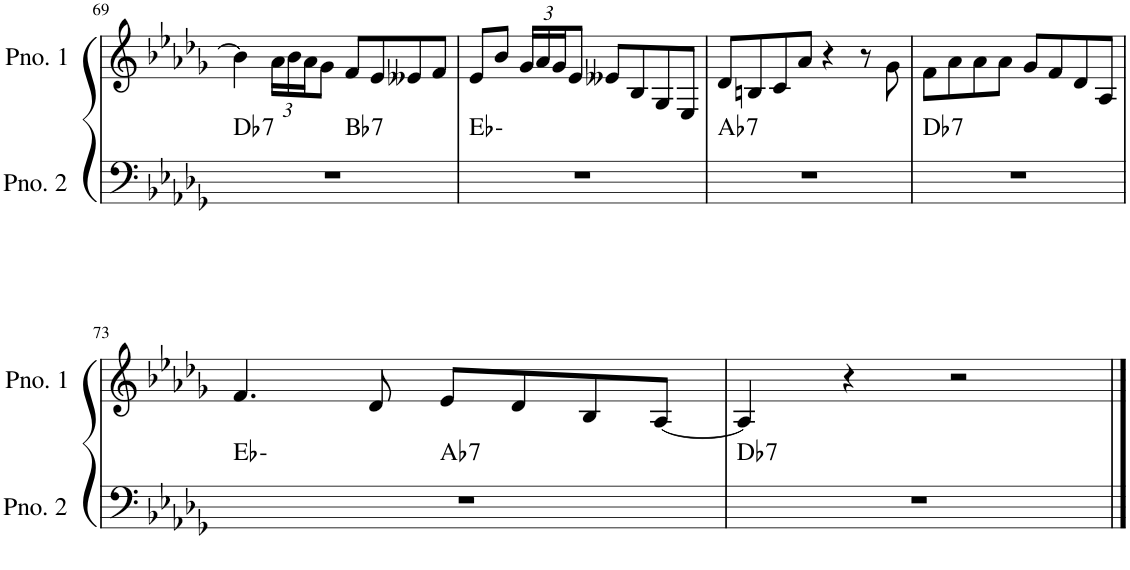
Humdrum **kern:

**kern	**harte	**kern
*part2	*part2	*part1
*staff2	*	*staff1
*I"ピアノ 2	*	*I"ピアノ 1
!!LO:PB:g=z
*clefF4	*	*clefG2
*k[b-e-a-d-g-]	*	*k[b-e-a-d-g-]
*M4/4	*	*M4/4
=69	=69	=69
!	!LO:H:kt=7	!
*^	*	*
1r	2ryy	Db:7	4b-\]
*	*	*	*Xbrackettup
.	.	.	24a-\LL
.	.	.	24b-\
.	.	.	24a-\J
.	.	.	8g-\J
!	!	!LO:H:kt=7	!
.	2ryy	Bb:7	8f/L
.	.	.	8e-/
.	.	.	8e--X/
.	.	.	8f/J
*v	*v	*	*
=70	=70	=70
1r	Eb:min	8e-/L
.	.	8b-/J
.	.	24g-/LL
.	.	24a-/
.	.	24g-/J
.	.	8e-/J
.	.	8e--X/L
.	.	8B-/
.	.	8G-/
.	.	8E-/J
=71	=71	=71
!	!LO:H:kt=7	!
1r	Ab:7	8d-/L
.	.	8Bn/
.	.	8c/
.	.	8a-/J
.	.	4r
.	.	8r
.	.	8g-\
=72	=72	=72
!	!LO:H:kt=7	!
1r	Db:7	8f\L
.	.	8a-\
.	.	8a-\
.	.	8a-\J
.	.	8g-/L
.	.	8f/
.	.	8d-/
.	.	8A-/J
!!LO:LB:g=z
=73	=73	=73
*^	*	*
1r	2ryy	Eb:min	4.f/
.	.	.	8d-/
!	!	!LO:H:kt=7	!
.	2ryy	Ab:7	8e-/L
.	.	.	8d-/
.	.	.	8B-/
.	.	.	[8A-/J
=74	=74	=74	=74
!	!	!LO:H:kt=7	!
*v	*v	*	*
1r	Db:7	4A-/]
.	.	4r
.	.	2r
==	==	==
*-	*-	*-
